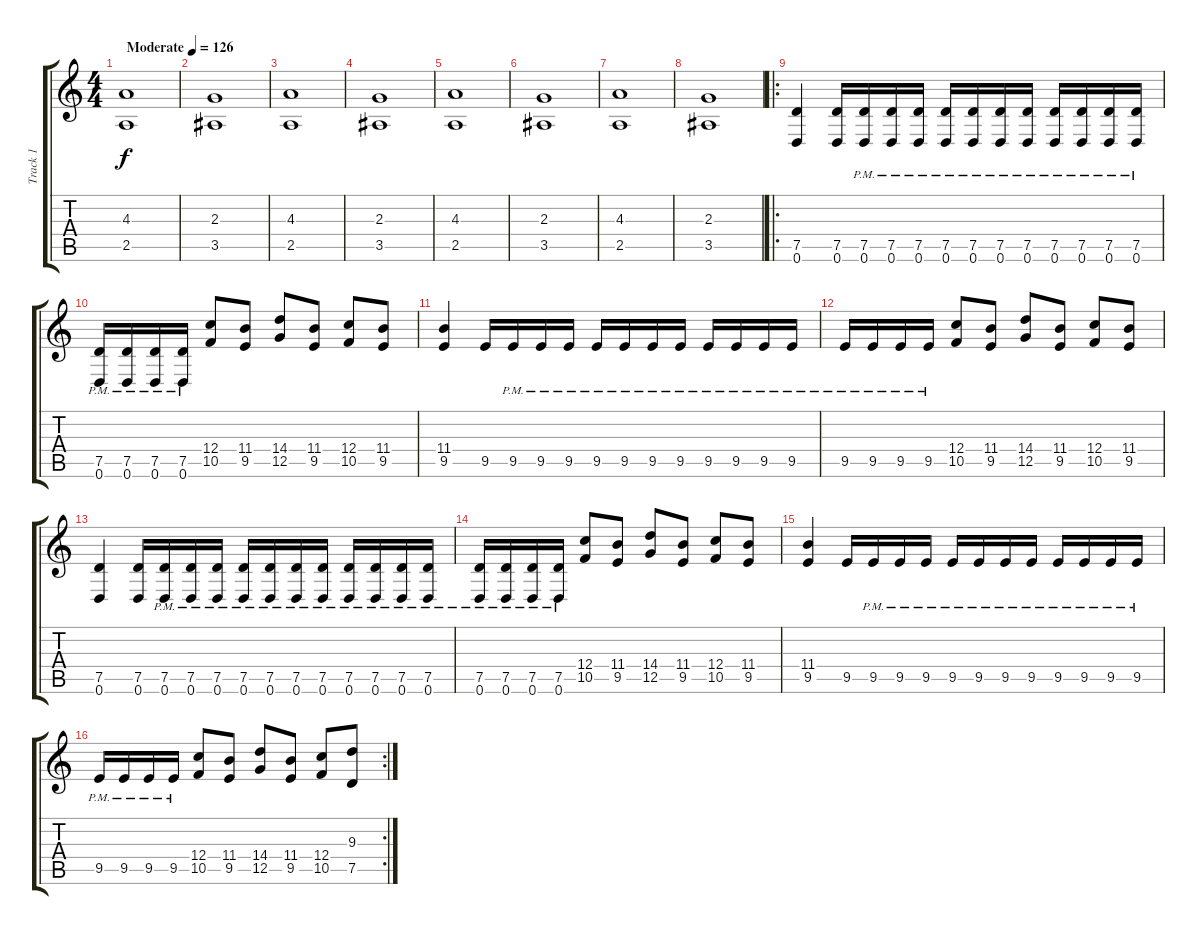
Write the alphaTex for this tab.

\track ("Track 1" "Track 1") {instrument distortionguitar}
\staff {score tabs}
\tuning (D4 A3 F3 C3 G2 D2) {hide}
\ts (4 4)
\tempo (126 "Moderate")
\clef g2
\ks c
(4.3 2.5).1{dy f instrument distortionguitar} |
(2.3 3.5).1 |
(4.3 2.5).1 |
(2.3 3.5).1 |
(4.3 2.5).1 |
(2.3 3.5).1 |
(4.3 2.5).1 |
(2.3 3.5).1 |
\ro
(7.5 0.6).4 (7.5 0.6).16 (7.5{pm} 0.6{pm}).16 (7.5{pm} 0.6{pm}).16 (7.5{pm} 0.6{pm}).16 (7.5{pm} 0.6{pm}).16 (7.5{pm} 0.6{pm}).16 (7.5{pm} 0.6{pm}).16 (7.5{pm} 0.6{pm}).16 (7.5{pm} 0.6{pm}).16 (7.5{pm} 0.6{pm}).16 (7.5{pm} 0.6{pm}).16 (7.5{pm} 0.6{pm}).16 |
(7.5{pm} 0.6{pm}).16 (7.5{pm} 0.6{pm}).16 (7.5{pm} 0.6{pm}).16 (7.5{pm} 0.6{pm}).16 (12.4 10.5).8 (11.4 9.5).8 (14.4 12.5).8 (11.4 9.5).8 (12.4 10.5).8 (11.4 9.5).8 |
(11.4 9.5).4 9.5.16 9.5{pm}.16 9.5{pm}.16 9.5{pm}.16 9.5{pm}.16 9.5{pm}.16 9.5{pm}.16 9.5{pm}.16 9.5{pm}.16 9.5{pm}.16 9.5{pm}.16 9.5{pm}.16 |
9.5{pm}.16 9.5{pm}.16 9.5{pm}.16 9.5{pm}.16 (12.4 10.5).8 (11.4 9.5).8 (14.4 12.5).8 (11.4 9.5).8 (12.4 10.5).8 (11.4 9.5).8 |
(7.5 0.6).4 (7.5 0.6).16 (7.5{pm} 0.6{pm}).16 (7.5{pm} 0.6{pm}).16 (7.5{pm} 0.6{pm}).16 (7.5{pm} 0.6{pm}).16 (7.5{pm} 0.6{pm}).16 (7.5{pm} 0.6{pm}).16 (7.5{pm} 0.6{pm}).16 (7.5{pm} 0.6{pm}).16 (7.5{pm} 0.6{pm}).16 (7.5{pm} 0.6{pm}).16 (7.5{pm} 0.6{pm}).16 |
(7.5{pm} 0.6{pm}).16 (7.5{pm} 0.6{pm}).16 (7.5{pm} 0.6{pm}).16 (7.5{pm} 0.6{pm}).16 (12.4 10.5).8 (11.4 9.5).8 (14.4 12.5).8 (11.4 9.5).8 (12.4 10.5).8 (11.4 9.5).8 |
(11.4 9.5).4 9.5.16 9.5{pm}.16 9.5{pm}.16 9.5{pm}.16 9.5{pm}.16 9.5{pm}.16 9.5{pm}.16 9.5{pm}.16 9.5{pm}.16 9.5{pm}.16 9.5{pm}.16 9.5{pm}.16 |
\rc 2
9.5{pm}.16 9.5{pm}.16 9.5{pm}.16 9.5{pm}.16 (12.4 10.5).8 (11.4 9.5).8 (14.4 12.5).8 (11.4 9.5).8 (12.4 10.5).8 (9.3 7.5).8
